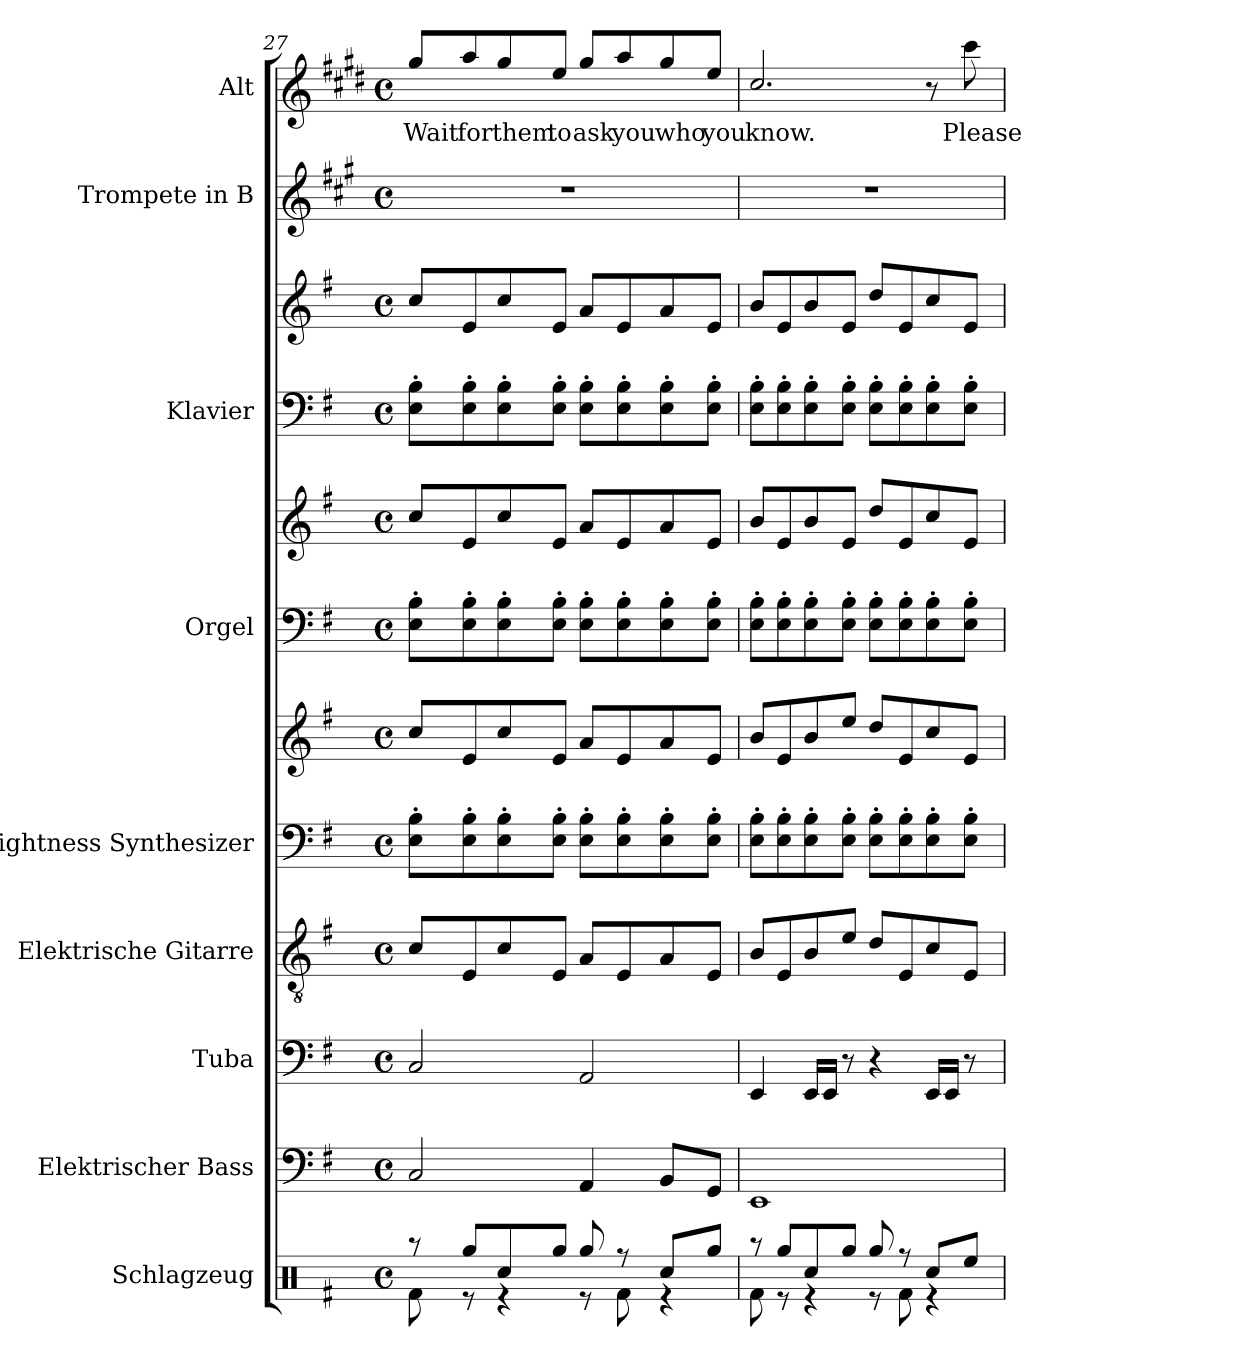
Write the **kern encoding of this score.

**kern	**kern	**kern	**kern	**kern	**kern	**kern	**kern	**kern	**kern	**kern	**kern	**text
*part9	*part8	*part7	*part6	*part5	*part5	*part4	*part4	*part3	*part3	*part2	*part1	*part1
*staff12	*staff11	*staff10	*staff9	*staff8	*staff7	*staff6	*staff5	*staff4	*staff3	*staff2	*staff1	*staff1
*I"Schlagzeug	*I"Elektrischer Bass	*I"Tuba	*I"Elektrische Gitarre	*I"Brightness Synthesizer	*	*I"Orgel	*	*I"Klavier	*	*I"Trompete in B	*I"Alt	*
*I'Schlgz.	*I'E. B.	*I'Tba.	*I'E-Git.	*I'Synth.	*	*I'Org.	*	*I'Klav.	*	*	*I'A.	*
*clefX	*clefF4	*clefF4	*clefGv2	*clefF4	*clefG2	*clefF4	*clefG2	*clefF4	*clefG2	*clefG2	*clefG2	*
*	*ITrd7c12	*	*	*	*	*	*	*	*	*ITrd1c2	*ITrd5c9	*
*k[f#]	*k[f#]	*k[f#]	*k[f#]	*k[f#]	*k[f#]	*k[f#]	*k[f#]	*k[f#]	*k[f#]	*k[f#]	*k[f#]	*
*M4/4	*M4/4	*M4/4	*M4/4	*M4/4	*M4/4	*M4/4	*M4/4	*M4/4	*M4/4	*M4/4	*M4/4	*
*met(c)	*met(c)	*met(c)	*met(c)	*met(c)	*met(c)	*met(c)	*met(c)	*met(c)	*met(c)	*met(c)	*met(c)	*
=27	=27	=27	=27	=27	=27	=27	=27	=27	=27	=27	=27	=27
*^	*	*	*	*	*	*	*	*	*	*	*	*
!	!	!	!	!	!	!	!	!	!	!	!	!	!LO:LY:b
8r	8Rf\	2CC/	2C/	8c/L	8E\' 8B\'L	8cc/L	8E\' 8B\'L	8cc/L	8E\' 8B\'L	8cc/L	1r	8b/L	Wait
!	!	!	!	!	!	!	!	!	!	!	!	!	!LO:LY:b
8Rgg/L	8r	.	.	8E/	8E\' 8B\'	8e/	8E\' 8B\'	8e/	8E\' 8B\'	8e/	.	8cc/	for
!	!	!	!	!	!	!	!	!	!	!	!	!	!LO:LY:b
8Rcc/	4r	.	.	8c/	8E\' 8B\'	8cc/	8E\' 8B\'	8cc/	8E\' 8B\'	8cc/	.	8b/	them
!	!	!	!	!	!	!	!	!	!	!	!	!	!LO:LY:b
8Rgg/J	.	.	.	8E/J	8E\' 8B\'J	8e/J	8E\' 8B\'J	8e/J	8E\' 8B\'J	8e/J	.	8g/J	to
!	!	!	!	!	!	!	!	!	!	!	!	!	!LO:LY:b
8Rgg/	8r	4AAA/	2AA/	8A/L	8E\' 8B\'L	8a/L	8E\' 8B\'L	8a/L	8E\' 8B\'L	8a/L	.	8b/L	ask
!	!	!	!	!	!	!	!	!	!	!	!	!	!LO:LY:b
8r	8Rf\	.	.	8E/	8E\' 8B\'	8e/	8E\' 8B\'	8e/	8E\' 8B\'	8e/	.	8cc/	you
!	!	!	!	!	!	!	!	!	!	!	!	!	!LO:LY:b
8Rcc/L	4r	8BBB/L	.	8A/	8E\' 8B\'	8a/	8E\' 8B\'	8a/	8E\' 8B\'	8a/	.	8b/	who
!	!	!	!	!	!	!	!	!	!	!	!	!	!LO:LY:b
8Rgg/J	.	8GGG/J	.	8E/J	8E\' 8B\'J	8e/J	8E\' 8B\'J	8e/J	8E\' 8B\'J	8e/J	.	8g/J	you
=28	=28	=28	=28	=28	=28	=28	=28	=28	=28	=28	=28	=28	=28
!	!	!	!	!	!	!	!	!	!	!	!	!	!LO:LY:b
8r	8Rf\	1EEE	4EE/	8B/L	8E\' 8B\'L	8b/L	8E\' 8B\'L	8b/L	8E\' 8B\'L	8b/L	1r	2.e/	know.
8Rgg/L	8r	.	.	8E/	8E\' 8B\'	8e/	8E\' 8B\'	8e/	8E\' 8B\'	8e/	.	.	.
8Rcc/	4r	.	16EE/LL	8B/	8E\' 8B\'	8b/	8E\' 8B\'	8b/	8E\' 8B\'	8b/	.	.	.
.	.	.	16EE/JJ	.	.	.	.	.	.	.	.	.	.
8Rgg/J	.	.	8r	8e/J	8E\' 8B\'J	8ee/J	8E\' 8B\'J	8e/J	8E\' 8B\'J	8e/J	.	.	.
8Rgg/	8r	.	4r	8d/L	8E\' 8B\'L	8dd/L	8E\' 8B\'L	8dd/L	8E\' 8B\'L	8dd/L	.	.	.
8r	8Rf\	.	.	8E/	8E\' 8B\'	8e/	8E\' 8B\'	8e/	8E\' 8B\'	8e/	.	.	.
8Rcc/L	4r	.	16EE/LL	8c/	8E\' 8B\'	8cc/	8E\' 8B\'	8cc/	8E\' 8B\'	8cc/	.	8r	.
.	.	.	16EE/JJ	.	.	.	.	.	.	.	.	.	.
!	!	!	!	!	!	!	!	!	!	!	!	!	!LO:LY:b
8Ree/J	.	.	8r	8E/J	8E\' 8B\'J	8e/J	8E\' 8B\'J	8e/J	8E\' 8B\'J	8e/J	.	8ee\	Please
*v	*v	*	*	*	*	*	*	*	*	*	*	*	*
=	=	=	=	=	=	=	=	=	=	=	=	=
*-	*-	*-	*-	*-	*-	*-	*-	*-	*-	*-	*-	*-
